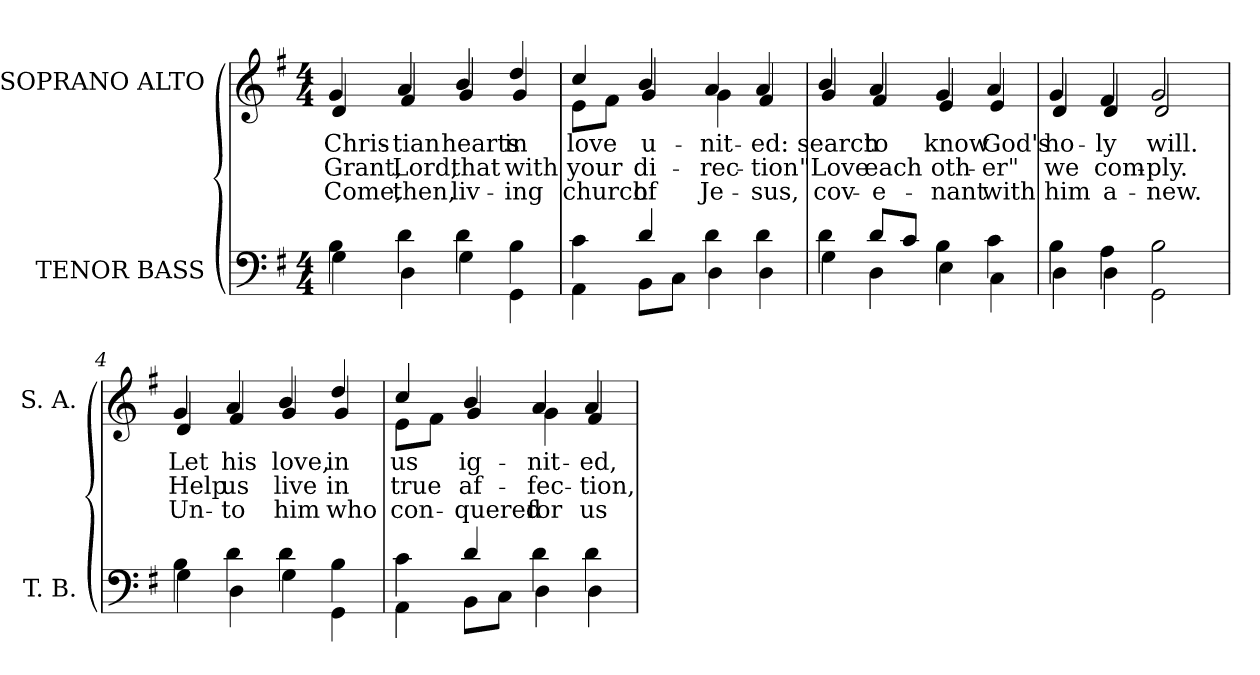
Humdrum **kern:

**kern	**kern	**text	**text	**text
*part2	*part1	*part1	*part1	*part1
*staff2	*staff1	*staff1	*staff1	*staff1
*I"TENOR BASS	*I"SOPRANO ALTO	*	*	*
*I'T. B.	*I'S. A.	*	*	*
!!LO:PB:g=z
*clefF4	*clefG2	*	*	*
*k[f#]	*k[f#]	*	*	*
*G:	*G:	*	*	*
*M4/4	*M4/4	*	*	*
=	=	=	=	=
*^	*	*	*	*
!	!	!LO:TX:b:cj:t=1	!	!	!
!	!	!LO:TX:b:cj:t=2	!	!	!
!	!	!LO:TX:b:cj:t=3	!	!	!
!	!	!	!LO:LY:b:color=#000000	!LO:LY:b:color=#000000	!LO:LY:b:color=#000000
*	*	*^	*	*	*
4Bi\	4Gi\	4gi/	4di/	Chris-	Grant,	Come,
!	!	!	!	!LO:LY:b:color=#000000	!LO:LY:b:color=#000000	!LO:LY:b:color=#000000
4di\	4Di\	4ai/	4f#i/	-tian	Lord,	then,
!	!	!	!	!LO:LY:b:color=#000000	!LO:LY:b:color=#000000	!LO:LY:b:color=#000000
4di\	4Gi\	4bi/	4gi/	hearts	that	liv-
!	!	!	!	!LO:LY:b:color=#000000	!LO:LY:b:color=#000000	!LO:LY:b:color=#000000
4Bi\	4GGi\	4ddi/	4gi/	in	with	-ing
=1	=1	=1	=1	=1	=1	=1
!	!	!	!	!LO:LY:b:color=#000000	!LO:LY:b:color=#000000	!LO:LY:b:color=#000000
4ci\	4AAi\	4cci/	8ei\L	love	your	church
.	.	.	8f#i\J	.	.	.
!	!	!	!	!LO:LY:b:color=#000000	!LO:LY:b:color=#000000	!LO:LY:b:color=#000000
4di/	8BBi\L	4bi/	4gi/	u-	di-	of
.	8Ci\J	.	.	.	.	.
!	!	!	!	!LO:LY:b:color=#000000	!LO:LY:b:color=#000000	!LO:LY:b:color=#000000
4di\	4Di\	4ai/	4gi\	-nit-	-rec-	Je-
!	!	!	!	!LO:LY:b:color=#000000	!LO:LY:b:color=#000000	!LO:LY:b:color=#000000
4di\	4Di\	4ai/	4f#i/	-ed:	-tion	-sus,
=2	=2	=2	=2	=2	=2	=2
!	!	!	!	!LO:LY:b:color=#000000	!LO:LY:b:color=#000000	!LO:LY:b:color=#000000
4di\	4Gi\	4bi/	4gi/	search	"Love	cov-
!	!	!	!	!LO:LY:b:color=#000000	!LO:LY:b:color=#000000	!LO:LY:b:color=#000000
8di/L	4Di\	4ai/	4f#i/	to	each	-e-
8ci/J	.	.	.	.	.	.
!	!	!	!	!LO:LY:b:color=#000000	!LO:LY:b:color=#000000	!LO:LY:b:color=#000000
4Bi\	4Ei\	4gi/	4ei/	know	oth-	-nant
!	!	!	!	!LO:LY:b:color=#000000	!LO:LY:b:color=#000000	!LO:LY:b:color=#000000
4ci\	4Ci\	4ai/	4ei/	God's	-er"	with
=3	=3	=3	=3	=3	=3	=3
!	!	!	!	!LO:LY:b:color=#000000	!LO:LY:b:color=#000000	!LO:LY:b:color=#000000
4Bi\	4Di\	4gi/	4di/	ho-	we	him
!	!	!	!	!LO:LY:b:color=#000000	!LO:LY:b:color=#000000	!LO:LY:b:color=#000000
4Ai\	4Di\	4f#i/	4di/	-ly	com-	a-
!	!	!	!	!LO:LY:b:color=#000000	!LO:LY:b:color=#000000	!LO:LY:b:color=#000000
2Bi\	2GGi\	2gi/	2di/	will.	-ply.	-new.
!!LO:LB:g=z	!!
=4	=4	=4	=4	=4	=4	=4
!	!	!	!	!LO:LY:b:color=#000000	!LO:LY:b:color=#000000	!LO:LY:b:color=#000000
4Bi\	4Gi\	4gi/	4di/	Let	Help	Un-
!	!	!	!	!LO:LY:b:color=#000000	!LO:LY:b:color=#000000	!LO:LY:b:color=#000000
4di\	4Di\	4ai/	4f#i/	his	us	-to
!	!	!	!	!LO:LY:b:color=#000000	!LO:LY:b:color=#000000	!LO:LY:b:color=#000000
4di\	4Gi\	4bi/	4gi/	love,	live	him
!	!	!	!	!LO:LY:b:color=#000000	!LO:LY:b:color=#000000	!LO:LY:b:color=#000000
4Bi\	4GGi\	4ddi/	4gi/	in	in	who
=5	=5	=5	=5	=5	=5	=5
!	!	!	!	!LO:LY:b:color=#000000	!LO:LY:b:color=#000000	!LO:LY:b:color=#000000
4ci\	4AAi\	4cci/	8ei\L	us	true	con-
.	.	.	8f#i\J	.	.	.
!	!	!	!	!LO:LY:b:color=#000000	!LO:LY:b:color=#000000	!LO:LY:b:color=#000000
4di/	8BBi\L	4bi/	4gi/	ig-	af-	-quered
.	8Ci\J	.	.	.	.	.
!	!	!	!	!LO:LY:b:color=#000000	!LO:LY:b:color=#000000	!LO:LY:b:color=#000000
4di\	4Di\	4ai/	4gi\	-nit-	-fec-	for
!	!	!	!	!LO:LY:b:color=#000000	!LO:LY:b:color=#000000	!LO:LY:b:color=#000000
4di\	4Di\	4ai/	4f#i/	-ed,	-tion,	us
*v	*v	*	*	*	*	*
*	*v	*v	*	*	*
=	=	=	=	=
*-	*-	*-	*-	*-
